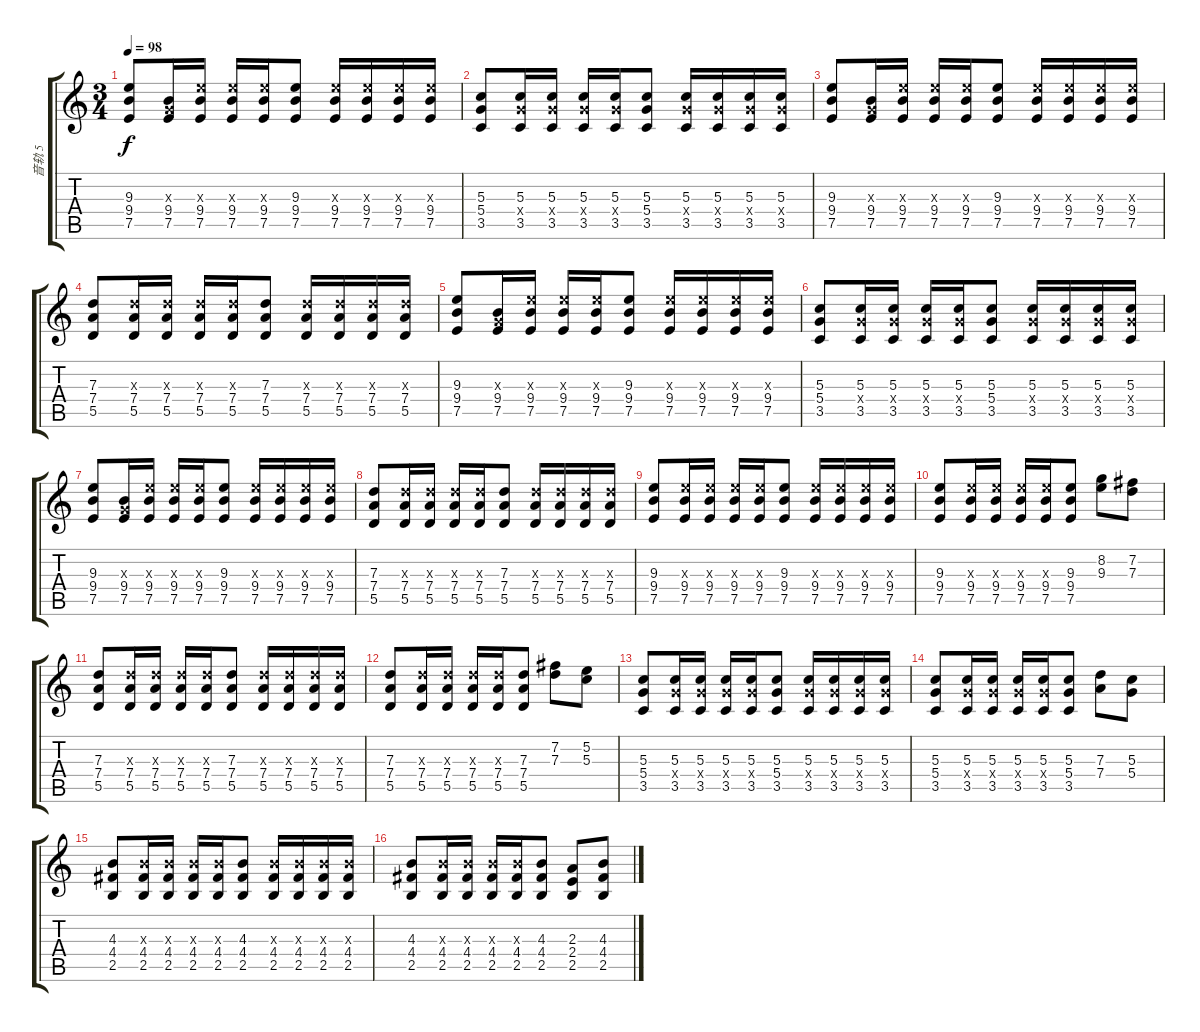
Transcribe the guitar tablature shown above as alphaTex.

\track ("音轨 5" "音轨 5") {instrument distortionguitar}
\staff {score tabs}
\tuning (E4 B3 G3 D3 A2 E2) {hide}
\ts (3 4)
\tempo 98
\clef g2
\ks c
(9.3 9.4 7.5).8{dy f} (0.3{x} 9.4 7.5).16 (9.3{x} 9.4 7.5).16 (9.3{x} 9.4 7.5).16 (9.3{x} 9.4 7.5).16 (9.3 9.4 7.5).8 (9.3{x} 9.4 7.5).16 (9.3{x} 9.4 7.5).16 (9.3{x} 9.4 7.5).16 (9.3{x} 9.4 7.5).16 |
(5.3 5.4 3.5).8 (5.3 5.4{x} 3.5).16 (5.3 5.4{x} 3.5).16 (5.3 5.4{x} 3.5).16 (5.3 5.4{x} 3.5).16 (5.3 5.4 3.5).8 (5.3 5.4{x} 3.5).16 (5.3 5.4{x} 3.5).16 (5.3 5.4{x} 3.5).16 (5.3 5.4{x} 3.5).16 |
(9.3 9.4 7.5).8 (0.3{x} 9.4 7.5).16 (9.3{x} 9.4 7.5).16 (9.3{x} 9.4 7.5).16 (9.3{x} 9.4 7.5).16 (9.3 9.4 7.5).8 (9.3{x} 9.4 7.5).16 (9.3{x} 9.4 7.5).16 (9.3{x} 9.4 7.5).16 (9.3{x} 9.4 7.5).16 |
(7.3 7.4 5.5).8 (7.3{x} 7.4 5.5).16 (7.3{x} 7.4 5.5).16 (7.3{x} 7.4 5.5).16 (7.3{x} 7.4 5.5).16 (7.3 7.4 5.5).8 (7.3{x} 7.4 5.5).16 (7.3{x} 7.4 5.5).16 (7.3{x} 7.4 5.5).16 (7.3{x} 7.4 5.5).16 |
(9.3 9.4 7.5).8 (0.3{x} 9.4 7.5).16 (9.3{x} 9.4 7.5).16 (9.3{x} 9.4 7.5).16 (9.3{x} 9.4 7.5).16 (9.3 9.4 7.5).8 (9.3{x} 9.4 7.5).16 (9.3{x} 9.4 7.5).16 (9.3{x} 9.4 7.5).16 (9.3{x} 9.4 7.5).16 |
(5.3 5.4 3.5).8 (5.3 5.4{x} 3.5).16 (5.3 5.4{x} 3.5).16 (5.3 5.4{x} 3.5).16 (5.3 5.4{x} 3.5).16 (5.3 5.4 3.5).8 (5.3 5.4{x} 3.5).16 (5.3 5.4{x} 3.5).16 (5.3 5.4{x} 3.5).16 (5.3 5.4{x} 3.5).16 |
(9.3 9.4 7.5).8 (0.3{x} 9.4 7.5).16 (9.3{x} 9.4 7.5).16 (9.3{x} 9.4 7.5).16 (9.3{x} 9.4 7.5).16 (9.3 9.4 7.5).8 (9.3{x} 9.4 7.5).16 (9.3{x} 9.4 7.5).16 (9.3{x} 9.4 7.5).16 (9.3{x} 9.4 7.5).16 |
(7.3 7.4 5.5).8 (7.3{x} 7.4 5.5).16 (7.3{x} 7.4 5.5).16 (7.3{x} 7.4 5.5).16 (7.3{x} 7.4 5.5).16 (7.3 7.4 5.5).8 (7.3{x} 7.4 5.5).16 (7.3{x} 7.4 5.5).16 (7.3{x} 7.4 5.5).16 (7.3{x} 7.4 5.5).16 |
(9.3 9.4 7.5).8 (9.3{x} 9.4 7.5).16 (9.3{x} 9.4 7.5).16 (9.3{x} 9.4 7.5).16 (9.3{x} 9.4 7.5).16 (9.3 9.4 7.5).8 (9.3{x} 9.4 7.5).16 (9.3{x} 9.4 7.5).16 (9.3{x} 9.4 7.5).16 (9.3{x} 9.4 7.5).16 |
(9.3 9.4 7.5).8 (9.3{x} 9.4 7.5).16 (9.3{x} 9.4 7.5).16 (9.3{x} 9.4 7.5).16 (9.3{x} 9.4 7.5).16 (9.3 9.4 7.5).8 (8.2 9.3).8 (7.2 7.3).8 |
(7.3 7.4 5.5).8 (7.3{x} 7.4 5.5).16 (7.3{x} 7.4 5.5).16 (7.3{x} 7.4 5.5).16 (7.3{x} 7.4 5.5).16 (7.3 7.4 5.5).8 (7.3{x} 7.4 5.5).16 (7.3{x} 7.4 5.5).16 (7.3{x} 7.4 5.5).16 (7.3{x} 7.4 5.5).16 |
(7.3 7.4 5.5).8 (7.3{x} 7.4 5.5).16 (7.3{x} 7.4 5.5).16 (7.3{x} 7.4 5.5).16 (7.3{x} 7.4 5.5).16 (7.3 7.4 5.5).8 (7.2 7.3).8 (5.2 5.3).8 |
(5.3 5.4 3.5).8 (5.3 5.4{x} 3.5).16 (5.3 5.4{x} 3.5).16 (5.3 5.4{x} 3.5).16 (5.3 5.4{x} 3.5).16 (5.3 5.4 3.5).8 (5.3 5.4{x} 3.5).16 (5.3 5.4{x} 3.5).16 (5.3 5.4{x} 3.5).16 (5.3 5.4{x} 3.5).16 |
(5.3 5.4 3.5).8 (5.3 5.4{x} 3.5).16 (5.3 5.4{x} 3.5).16 (5.3 5.4{x} 3.5).16 (5.3 5.4{x} 3.5).16 (5.3 5.4 3.5).8 (7.3 7.4).8 (5.3 5.4).8 |
(4.3 4.4 2.5).8 (4.3{x} 4.4 2.5).16 (4.3{x} 4.4 2.5).16 (4.3{x} 4.4 2.5).16 (4.3{x} 4.4 2.5).16 (4.3 4.4 2.5).8 (4.3{x} 4.4 2.5).16 (4.3{x} 4.4 2.5).16 (4.3{x} 4.4 2.5).16 (4.3{x} 4.4 2.5).16 |
(4.3 4.4 2.5).8 (4.3{x} 4.4 2.5).16 (4.3{x} 4.4 2.5).16 (4.3{x} 4.4 2.5).16 (4.3{x} 4.4 2.5).16 (4.3 4.4 2.5).8 (2.3 2.4 2.5).8 (4.3 4.4 2.5).8
